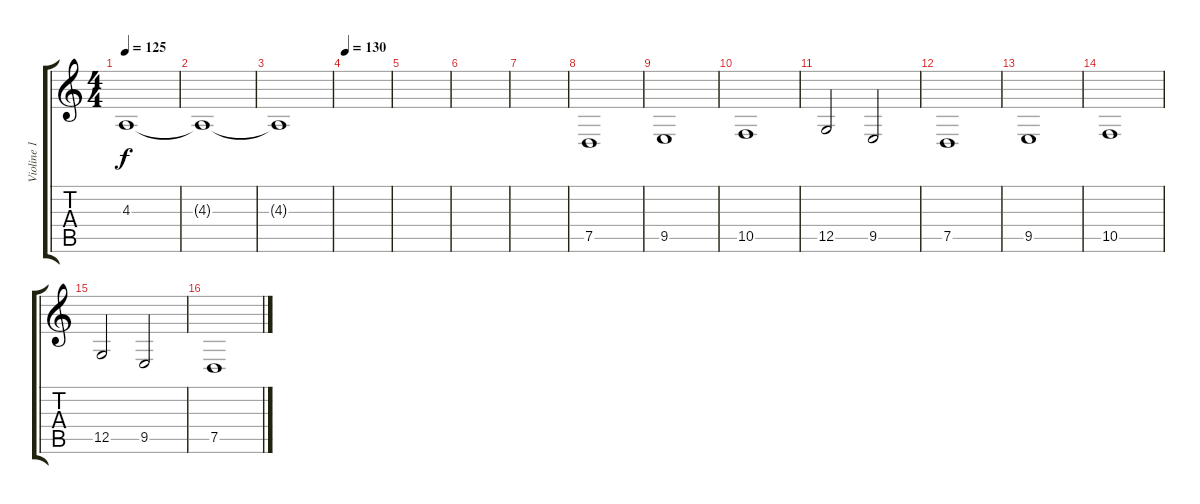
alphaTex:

\track ("Violine 1" "Violine 1") {instrument tremolostrings}
\staff {score tabs}
\tuning (D4 A3 F3 C3 G2 D2) {hide}
\ts (4 4)
\tempo 125
\clef g2
\ks c
4.3.1{dy f} |
4.3{t}.1{volume 0} |
4.3{t}.1 |
\tempo 130
|
|
|
|
7.5.1 |
9.5.1 |
10.5.1 |
12.5.2 9.5.2 |
7.5.1 |
9.5.1 |
10.5.1 |
12.5.2 9.5.2 |
7.5.1
